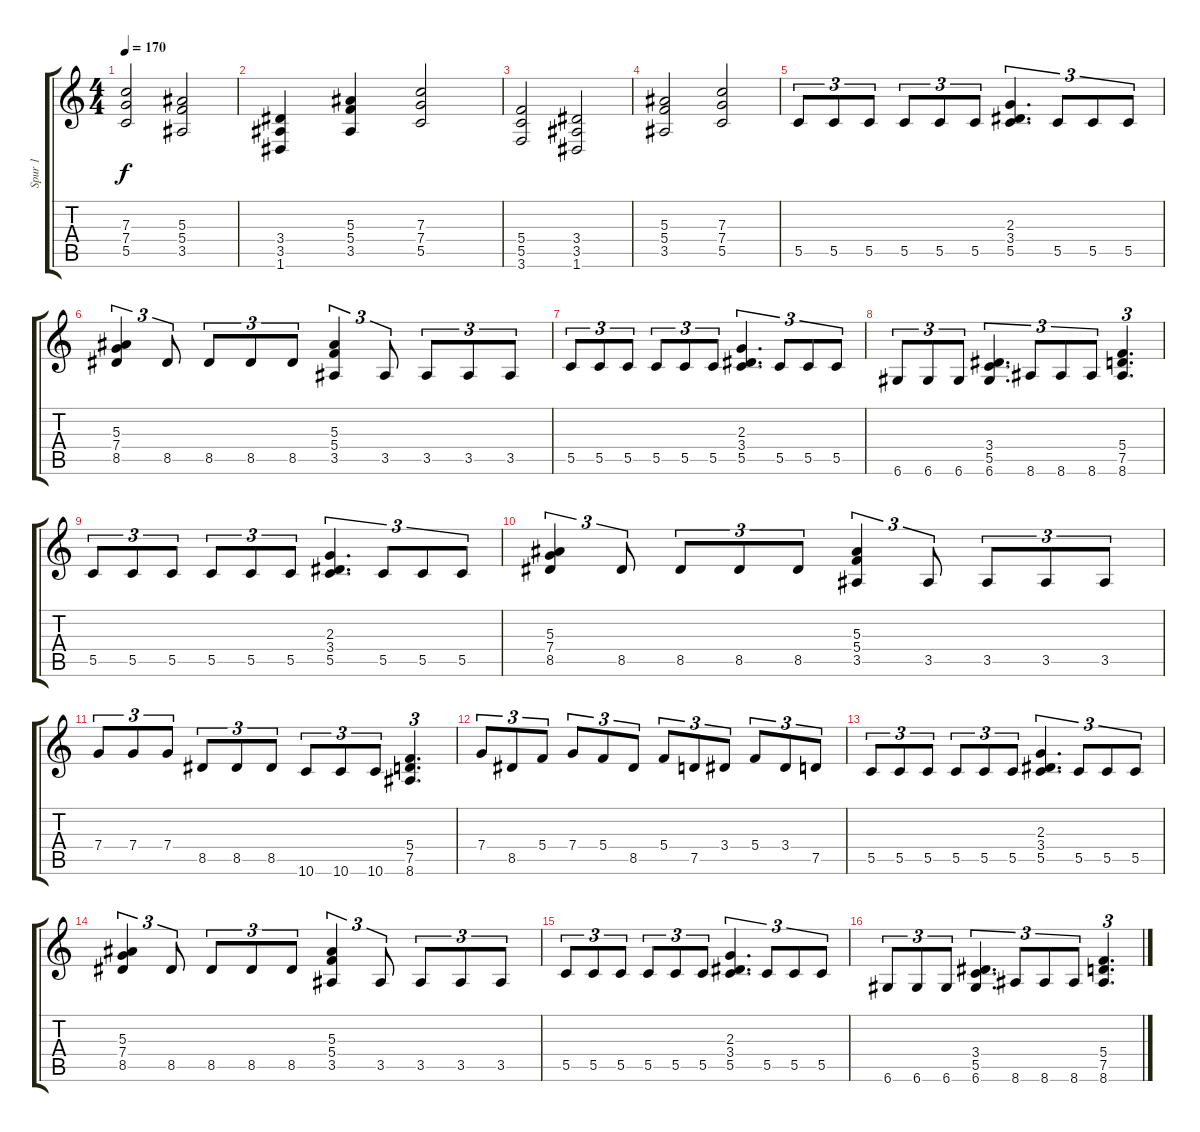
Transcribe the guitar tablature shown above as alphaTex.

\track ("Spur 1" "Spur 1") {instrument distortionguitar}
\staff {score tabs}
\tuning (D4 A3 F3 C3 G2 D2) {hide}
\ts (4 4)
\tempo 170
\clef g2
\ks c
(7.3 7.4 5.5).2{dy f} (5.3 5.4 3.5).2 |
(3.4 3.5 1.6).4 (5.3 5.4 3.5).4 (7.3 7.4 5.5).2 |
(5.4 5.5 3.6).2 (3.4 3.5 1.6).2 |
(5.3 5.4 3.5).2 (7.3 7.4 5.5).2 |
5.5.8{tu (3 2)} 5.5.8{tu (3 2)} 5.5.8{tu (3 2)} 5.5.8{tu (3 2)} 5.5.8{tu (3 2)} 5.5.8{tu (3 2)} (2.3 3.4 5.5).4{d tu (3 2)} 5.5.8{tu (3 2)} 5.5.8{tu (3 2)} 5.5.8{tu (3 2)} |
(5.3 7.4 8.5).4{tu (3 2)} 8.5.8{tu (3 2)} 8.5.8{tu (3 2)} 8.5.8{tu (3 2)} 8.5.8{tu (3 2)} (5.3 5.4 3.5).4{tu (3 2)} 3.5.8{tu (3 2)} 3.5.8{tu (3 2)} 3.5.8{tu (3 2)} 3.5.8{tu (3 2)} |
5.5.8{tu (3 2)} 5.5.8{tu (3 2)} 5.5.8{tu (3 2)} 5.5.8{tu (3 2)} 5.5.8{tu (3 2)} 5.5.8{tu (3 2)} (2.3 3.4 5.5).4{d tu (3 2)} 5.5.8{tu (3 2)} 5.5.8{tu (3 2)} 5.5.8{tu (3 2)} |
6.6.8{tu (3 2)} 6.6.8{tu (3 2)} 6.6.8{tu (3 2)} (3.4 5.5 6.6).4{d tu (3 2)} 8.6.8{tu (3 2)} 8.6.8{tu (3 2)} 8.6.8{tu (3 2)} (5.4 7.5 8.6).4{d tu (3 2)} |
5.5.8{tu (3 2)} 5.5.8{tu (3 2)} 5.5.8{tu (3 2)} 5.5.8{tu (3 2)} 5.5.8{tu (3 2)} 5.5.8{tu (3 2)} (2.3 3.4 5.5).4{d tu (3 2)} 5.5.8{tu (3 2)} 5.5.8{tu (3 2)} 5.5.8{tu (3 2)} |
(5.3 7.4 8.5).4{tu (3 2)} 8.5.8{tu (3 2)} 8.5.8{tu (3 2)} 8.5.8{tu (3 2)} 8.5.8{tu (3 2)} (5.3 5.4 3.5).4{tu (3 2)} 3.5.8{tu (3 2)} 3.5.8{tu (3 2)} 3.5.8{tu (3 2)} 3.5.8{tu (3 2)} |
7.4.8{tu (3 2)} 7.4.8{tu (3 2)} 7.4.8{tu (3 2)} 8.5.8{tu (3 2)} 8.5.8{tu (3 2)} 8.5.8{tu (3 2)} 10.6.8{tu (3 2)} 10.6.8{tu (3 2)} 10.6.8{tu (3 2)} (5.4 7.5 8.6).4{d tu (3 2)} |
7.4.8{tu (3 2)} 8.5.8{tu (3 2)} 5.4.8{tu (3 2)} 7.4.8{tu (3 2)} 5.4.8{tu (3 2)} 8.5.8{tu (3 2)} 5.4.8{tu (3 2)} 7.5.8{tu (3 2)} 3.4.8{tu (3 2)} 5.4.8{tu (3 2)} 3.4.8{tu (3 2)} 7.5.8{tu (3 2)} |
5.5.8{tu (3 2)} 5.5.8{tu (3 2)} 5.5.8{tu (3 2)} 5.5.8{tu (3 2)} 5.5.8{tu (3 2)} 5.5.8{tu (3 2)} (2.3 3.4 5.5).4{d tu (3 2)} 5.5.8{tu (3 2)} 5.5.8{tu (3 2)} 5.5.8{tu (3 2)} |
(5.3 7.4 8.5).4{tu (3 2)} 8.5.8{tu (3 2)} 8.5.8{tu (3 2)} 8.5.8{tu (3 2)} 8.5.8{tu (3 2)} (5.3 5.4 3.5).4{tu (3 2)} 3.5.8{tu (3 2)} 3.5.8{tu (3 2)} 3.5.8{tu (3 2)} 3.5.8{tu (3 2)} |
5.5.8{tu (3 2)} 5.5.8{tu (3 2)} 5.5.8{tu (3 2)} 5.5.8{tu (3 2)} 5.5.8{tu (3 2)} 5.5.8{tu (3 2)} (2.3 3.4 5.5).4{d tu (3 2)} 5.5.8{tu (3 2)} 5.5.8{tu (3 2)} 5.5.8{tu (3 2)} |
6.6.8{tu (3 2)} 6.6.8{tu (3 2)} 6.6.8{tu (3 2)} (3.4 5.5 6.6).4{d tu (3 2)} 8.6.8{tu (3 2)} 8.6.8{tu (3 2)} 8.6.8{tu (3 2)} (5.4 7.5 8.6).4{d tu (3 2)}
